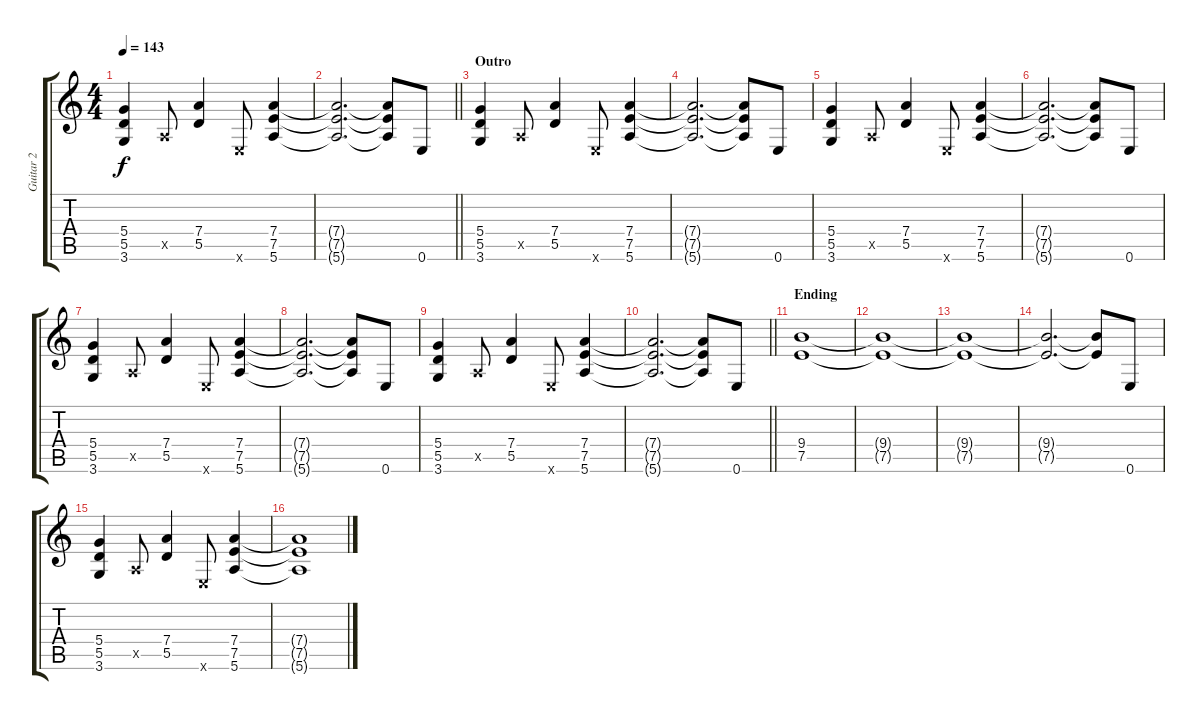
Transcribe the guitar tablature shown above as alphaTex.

\track ("Guitar 2" "Guitar 2") {instrument overdrivenguitar}
\staff {score tabs}
\tuning (E4 B3 G3 D3 A2 E2) {hide}
\ts (4 4)
\tempo 143
\clef g2
\ks c
(5.4 5.5 3.6).4{dy f} 0.5{x}.8 (7.4 5.5).4 0.6{x}.8 (7.4 7.5 5.6).4 |
\barLineRight lightlight
(7.4{t} 7.5{t} 5.6{t}).2{d} (7.4{t} 7.5{t} 5.6{t}).8 0.6.8 |
\section ("" "Outro")
(5.4 5.5 3.6).4 0.5{x}.8 (7.4 5.5).4 0.6{x}.8 (7.4 7.5 5.6).4 |
(7.4{t} 7.5{t} 5.6{t}).2{d} (7.4{t} 7.5{t} 5.6{t}).8 0.6.8 |
(5.4 5.5 3.6).4 0.5{x}.8 (7.4 5.5).4 0.6{x}.8 (7.4 7.5 5.6).4 |
(7.4{t} 7.5{t} 5.6{t}).2{d} (7.4{t} 7.5{t} 5.6{t}).8 0.6.8 |
(5.4 5.5 3.6).4 0.5{x}.8 (7.4 5.5).4 0.6{x}.8 (7.4 7.5 5.6).4 |
(7.4{t} 7.5{t} 5.6{t}).2{d} (7.4{t} 7.5{t} 5.6{t}).8 0.6.8 |
(5.4 5.5 3.6).4 0.5{x}.8 (7.4 5.5).4 0.6{x}.8 (7.4 7.5 5.6).4 |
\barLineRight lightlight
(7.4{t} 7.5{t} 5.6{t}).2{d} (7.4{t} 7.5{t} 5.6{t}).8 0.6.8 |
\section ("" "Ending")
(9.4 7.5).1 |
(9.4{t} 7.5{t}).1 |
(9.4{t} 7.5{t}).1 |
(9.4{t} 7.5{t}).2{d} (9.4{t} 7.5{t}).8 0.6.8 |
(5.4 5.5 3.6).4 0.5{x}.8 (7.4 5.5).4 0.6{x}.8 (7.4 7.5 5.6).4 |
(7.4{t} 7.5{t} 5.6{t}).1
